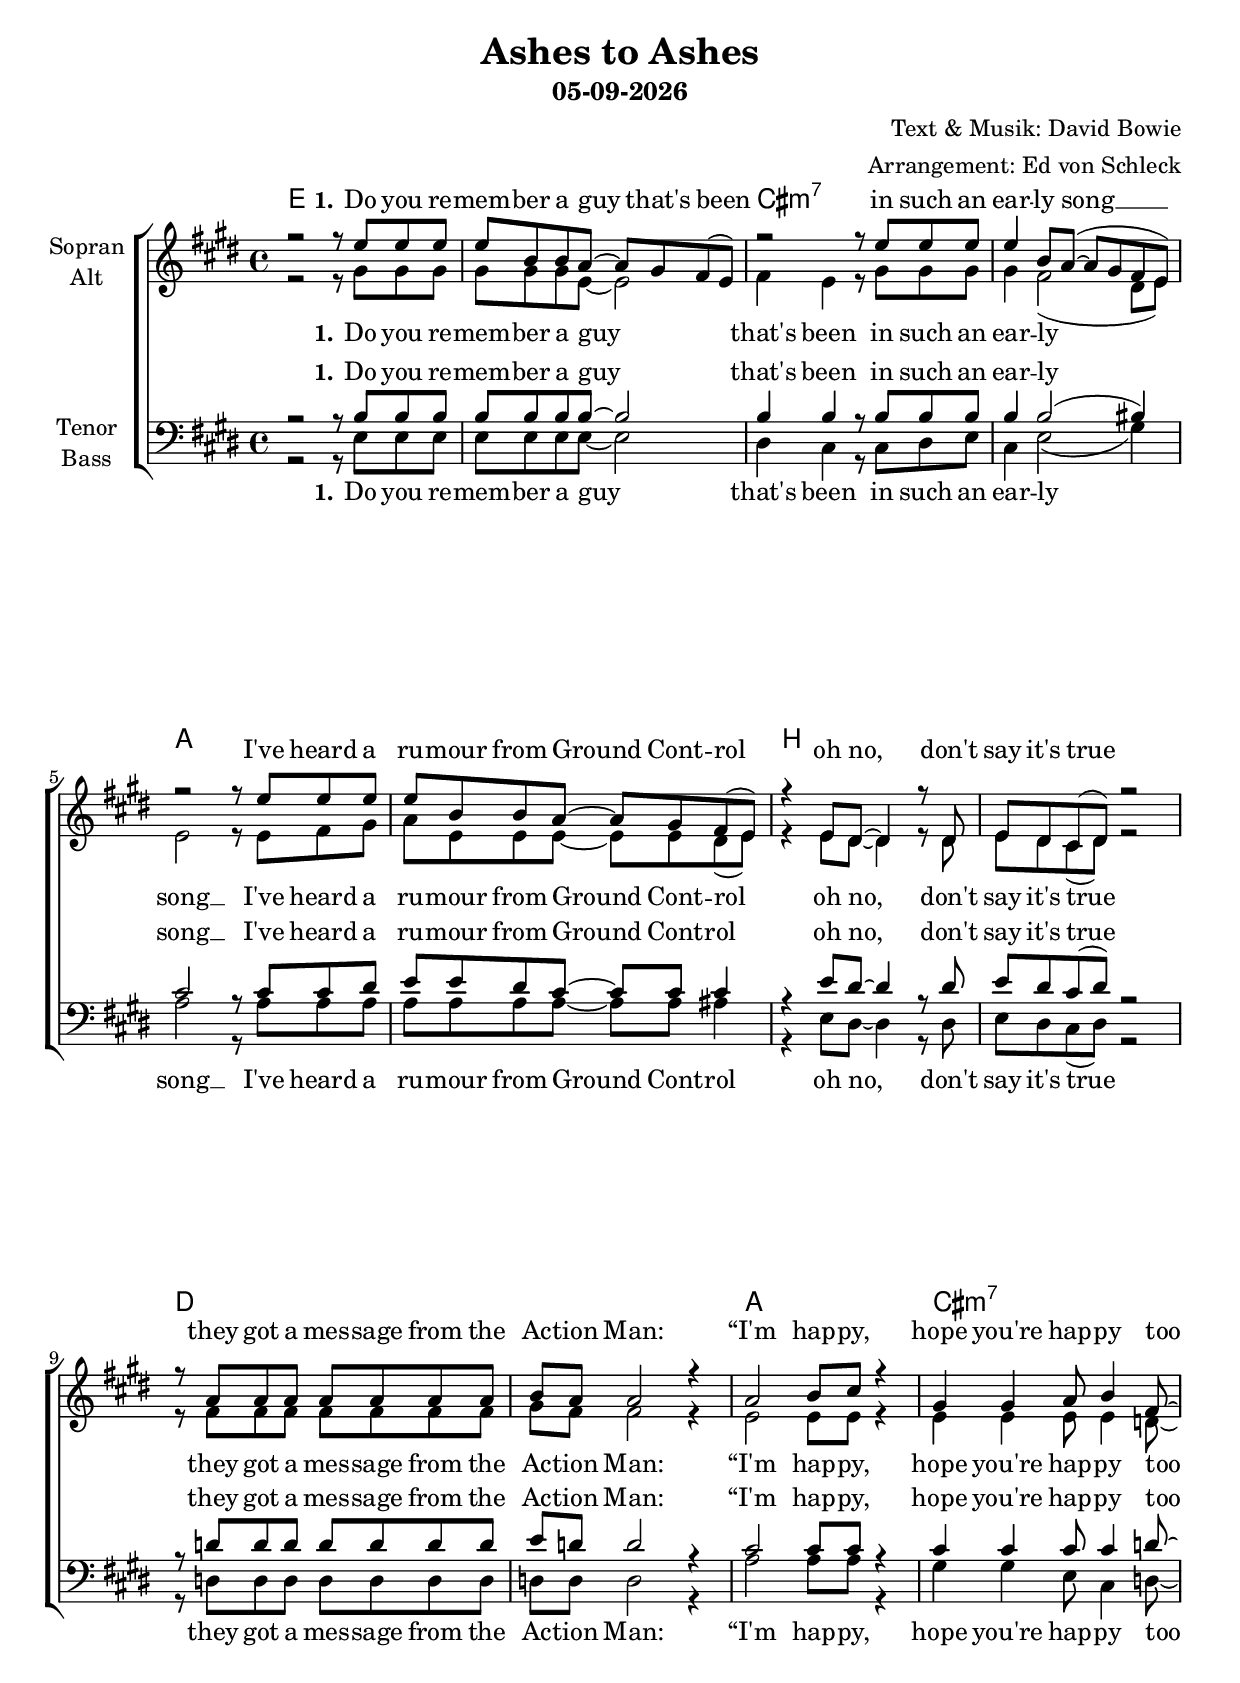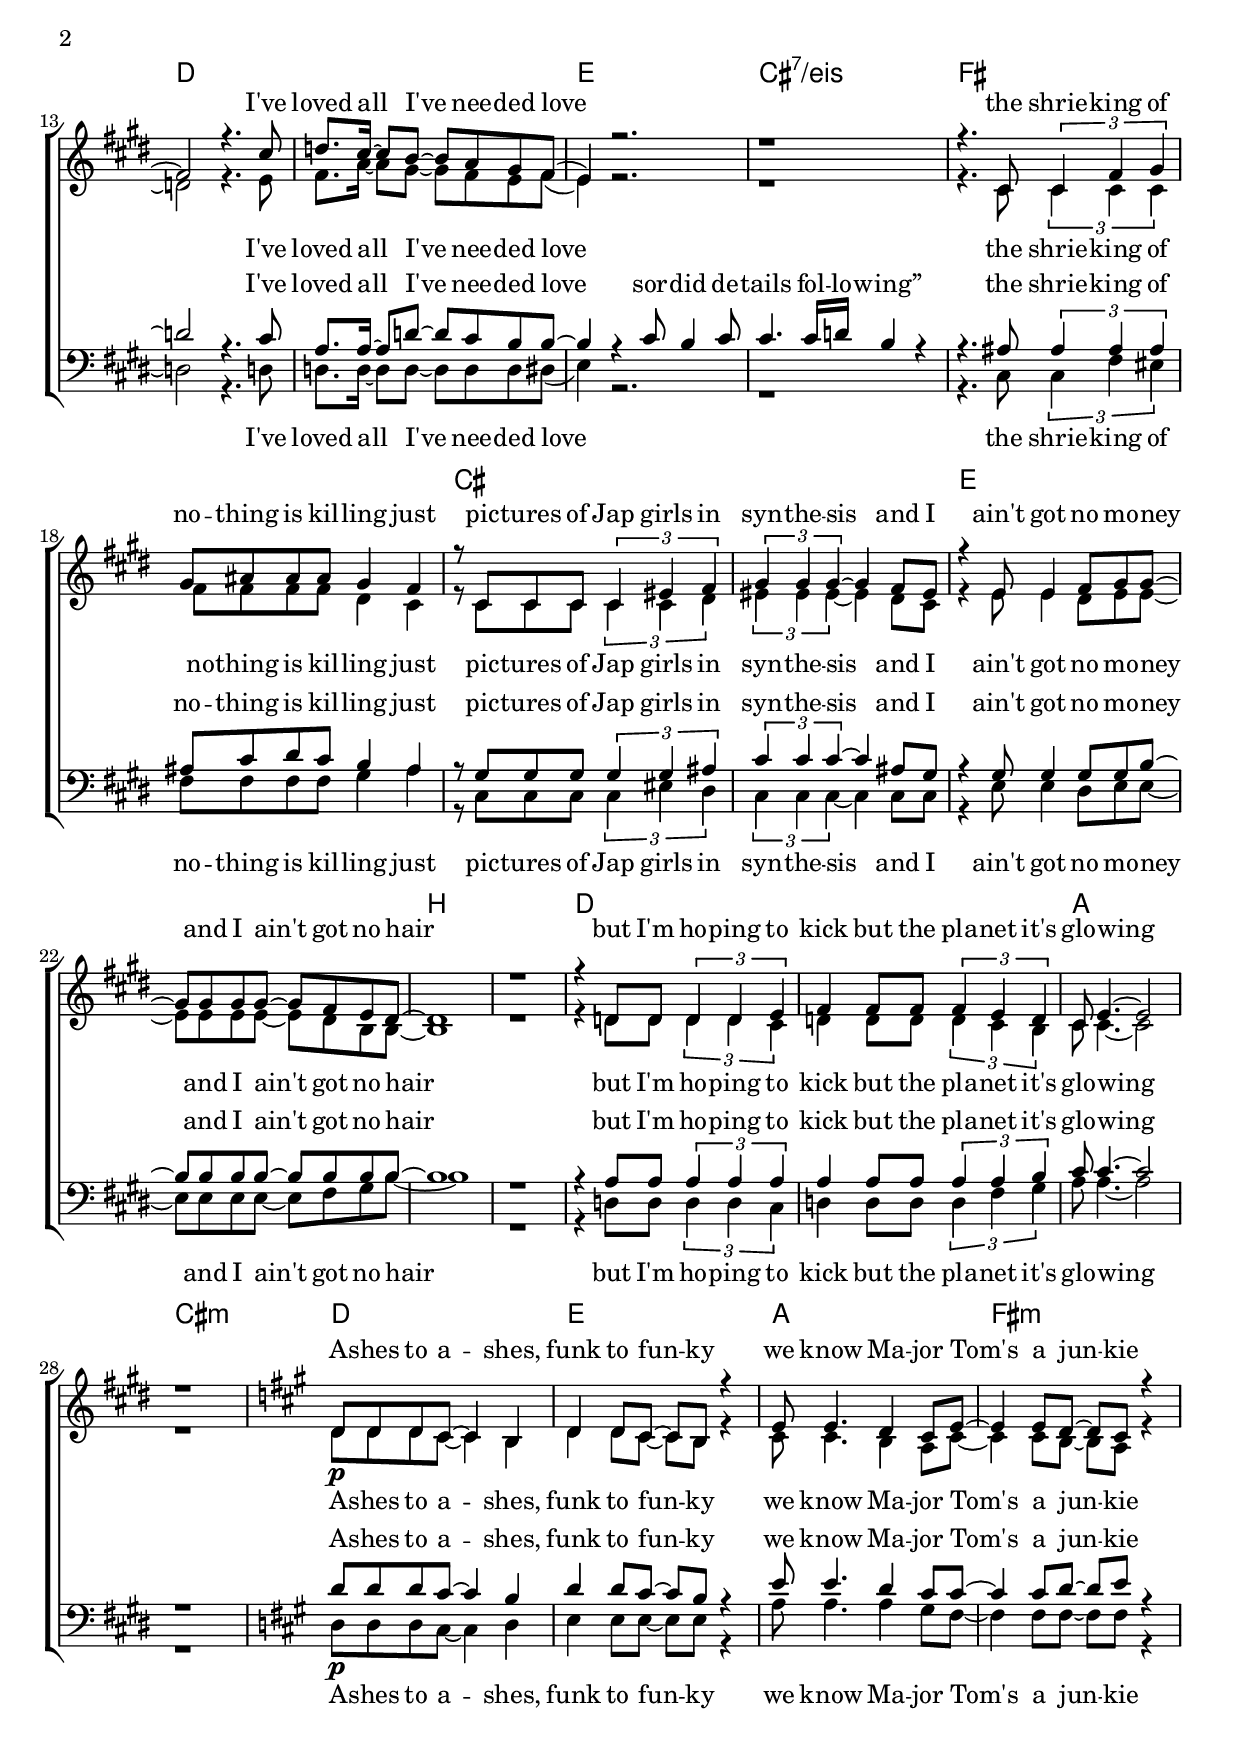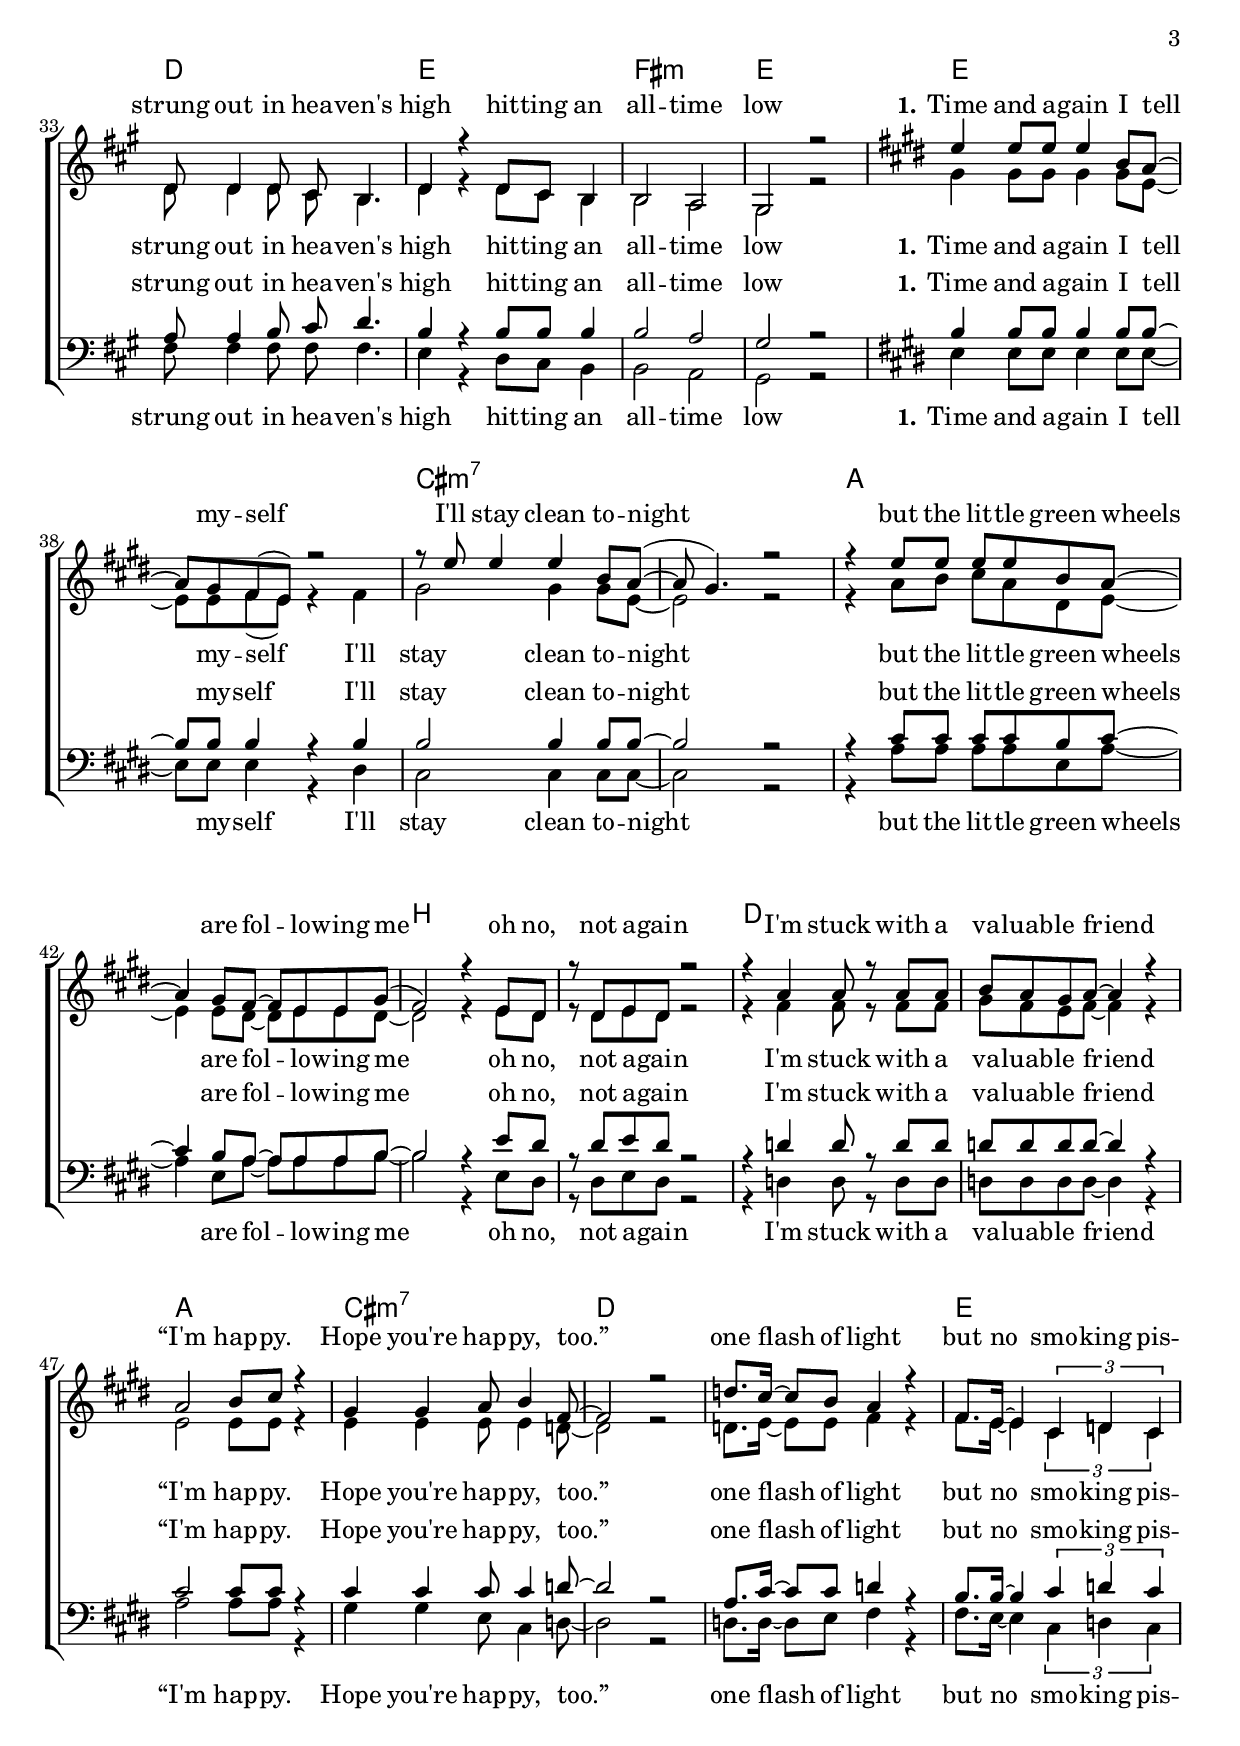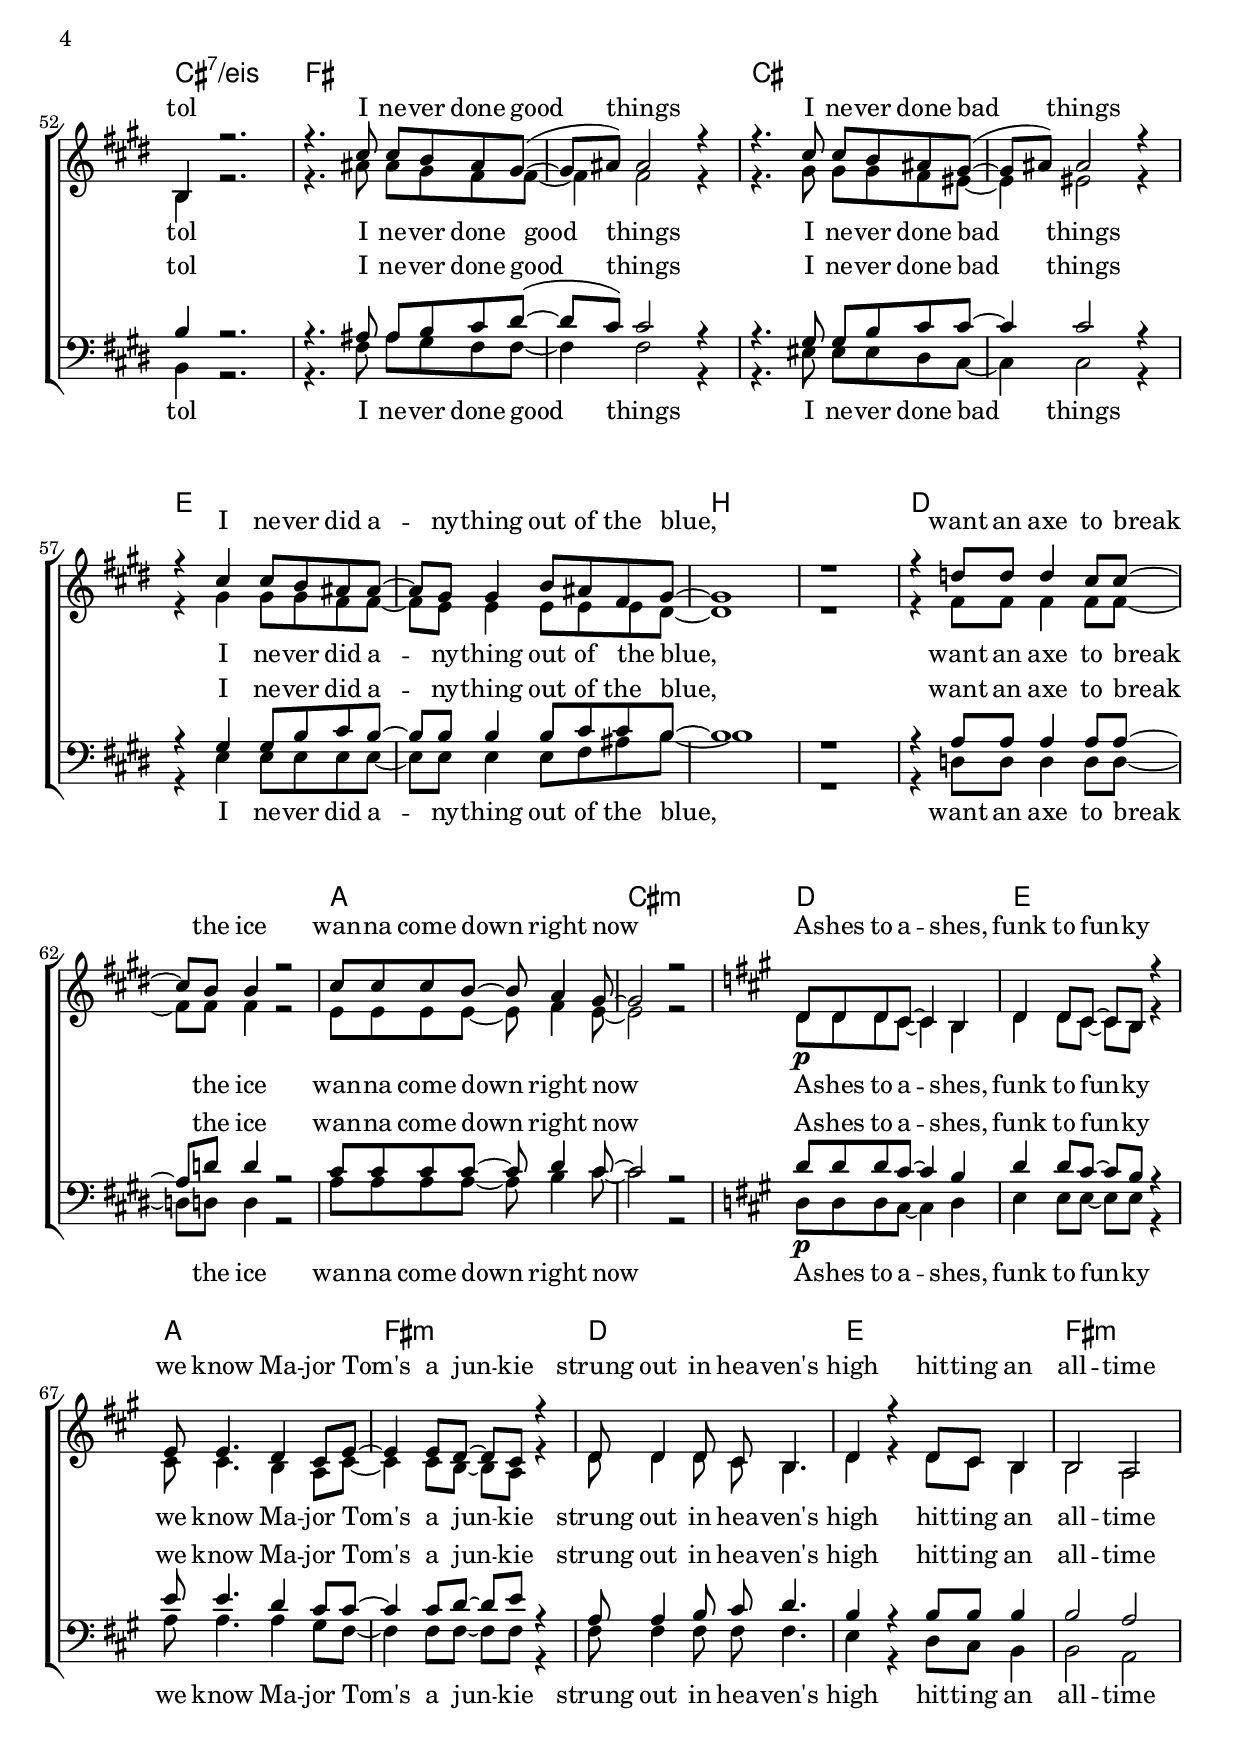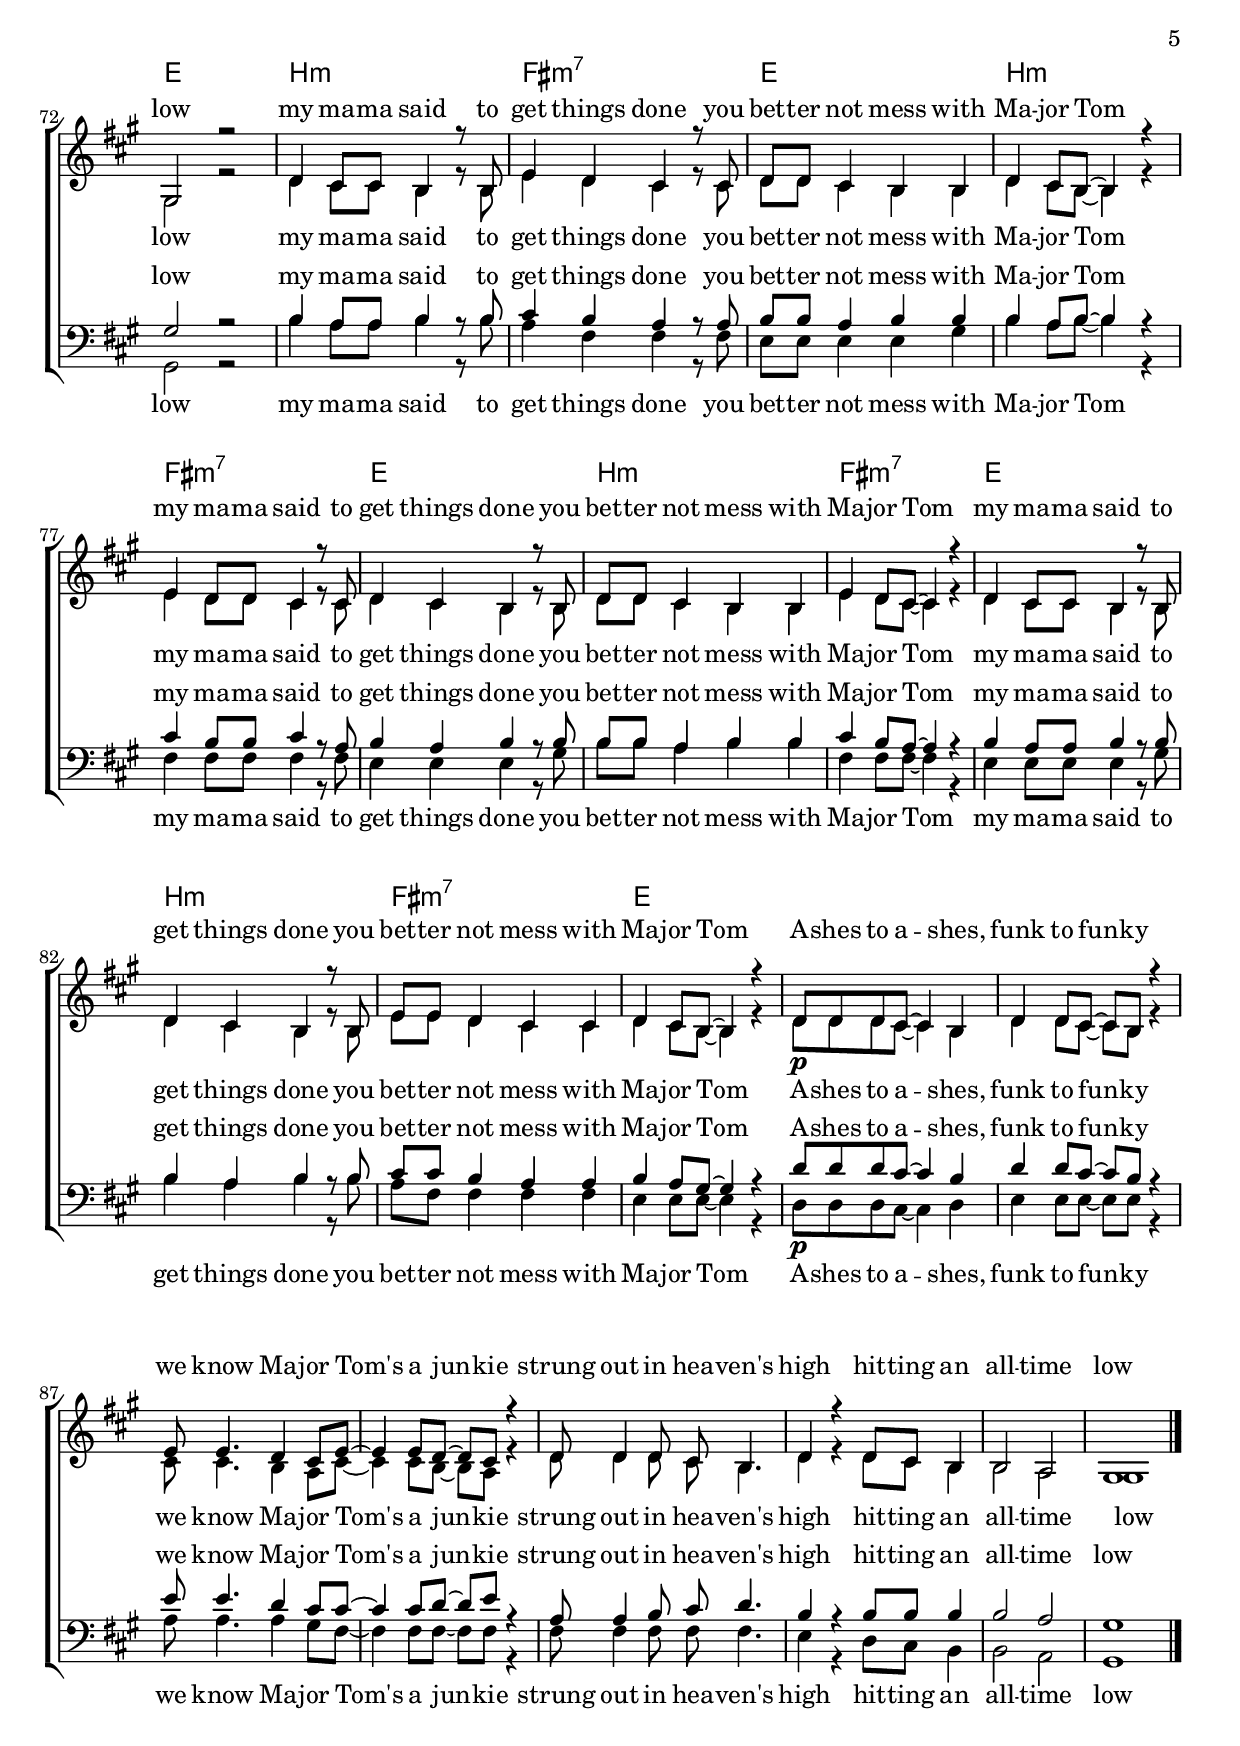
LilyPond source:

\version "2.19.35"

\header {
  title = "Ashes to Ashes"
  subtitle = #(strftime "%d-%m-%Y" (localtime (current-time)))
  composer = "Text & Musik: David Bowie"
  arranger = "Arrangement: Ed von Schleck"
}

global = {
  \key e \major
  \time 4/4
}

#(set-global-staff-size 20)


chordNames = \chordmode {
  \global
  \germanChords
  e1*2 cis:m7 a b
  d a1 cis:m7 d1*2 e1 cis:7/eis
  
  fis1*2 cis e b
  d a1 cis:m
  
  \key a \major
  d e a fis:m
  d e fis:m e
  
  \key e \major
  e1*2 cis:m7 a b
  d a1 cis:m7 d1*2 e1 cis:7/eis
  
  fis1*2 cis e b
  d a1 cis:m
  
  \key a \major
  d e a fis:m
  d e fis:m e
  
  b:m fis:m7 e b:m
  fis:m7 e b:m fis:m7
  e b:m fis:m7 e
}

soprano = \relative c'' {
  \global
  r2 r8 e e e
  e b b a~ a gis fis( e)
  r2 r8 e' e e
  e4  b8 a~( a gis fis e)

  r2 r8 e' e e
  e b b a~ a gis fis( e)
  r4 e8 dis~ dis4 r8 dis
  e dis cis( dis) r2
  
  r8 a' a a a a a a
  b a a2 r4
  a2 b8 cis r4
  gis4 gis a8 b4 fis8~
  
  fis2 r4. cis'8
  d8. cis16~ cis8 b8~ b a gis fis(
  e4) r2.
  r1
 
 
  r4. cis8 \tuplet 3/2 { cis4 fis gis }
  gis8 ais ais ais gis4 fis
  r8 cis cis cis \tuplet 3/2 { cis4 eis fis }
  \tuplet 3/2 { gis gis gis~ } gis fis8 eis
  
  r4 e8 e4 fis8 gis gis~
  gis gis gis gis~ gis fis e dis~
  dis1
  r1
  
  r4 d8 d \tuplet 3/2 { d4 d e }
  fis4 fis8 fis \tuplet 3/2 { fis4 e d }
  cis8 e4.~ e2
  r1
  
  
  \key a \major
  d8 \p d d cis~ cis4 b
  d4 d8 cis~ cis b r4
  e8 e4. d4 cis8 e~
  e4 e8 d~ d cis r4
  
  d8 d4 d8 cis b4.
  d4 r d8 cis b4
  b2 a
  gis r
  
  % Verse 2
  \key e \major
  e''4 e8 e e4 b8 a~
  a gis fis( e) r2
  r8 e' e4 e4 b8 a~(
  a gis4.) r2

  r4 e'8 e e e b a~
  a4 gis8 fis~ fis e e gis(
  fis2) r4 e8 dis
  r dis e dis r2

  r4 a' a8 r a a
  b a gis a~ a4 r4
  a2 b8 cis r4
  gis4 gis a8 b4 fis8~
  
  fis2 r2
  d'8. cis16~ cis8 b8 a4 r
  fis8. e16~ e4 \tuplet 3/2 { cis4 d cis } 
  b r2. 
  
  
  r4. cis'8 cis b ais gis~(
  gis ais) ais2 r4
  r4. cis8 cis b ais gis~(
  gis ais) ais2 r4
  
  r4 cis cis8 b ais ais~
  ais gis gis4 b8 ais fis gis~
  gis1
  r
  
  r4 d'8 d d4 cis8 cis~
  cis b8 b4 r2
  cis8 cis cis b~ b a4 gis8~
  gis2 r
  
  \key a \major
  d8 \p d d cis~ cis4 b
  d4 d8 cis~ cis b r4
  e8 e4. d4 cis8 e~
  e4 e8 d~ d cis r4
  
  d8 d4 d8 cis b4.
  d4 r d8 cis b4
  b2 a
  gis r
  
  d'4 cis8 cis b4 r8 b
  e4 d cis r8 cis
  d8 d cis4 b b
  d cis8 b~ b4 r
  
  e4 d8 d cis4 r8 cis
  d4 cis b r8 b
  d8 d cis4 b b
  e d8 cis~ cis4 r
  
  d4 cis8 cis b4 r8 b
  d4 cis b r8 b
  e8 e d4 cis cis
  d cis8 b~ b4 r
  
  
  d8 \p d d cis~ cis4 b
  d4 d8 cis~ cis b r4
  e8 e4. d4 cis8 e~
  e4 e8 d~ d cis r4
  
  d8 d4 d8 cis b4.
  d4 r d8 cis b4
  b2 a
  gis1
  \bar "|."
}

alto = \relative c'' {
  \global
  r2 r8 gis gis gis
  gis gis gis e~ e2
  fis4 e r8 gis gis gis
  gis4 fis2( dis8 e)
  
  e2 r8 e fis gis
  a e e e~ e e dis( e)
  r4 e8 dis~ dis4 r8 dis
  e dis cis( dis) r2
  
  r8 fis fis fis fis fis fis fis
  gis fis fis2 r4
  e2 e8 e r4
  e4 e e8 e4 d8~
  
  d2 r4. e8
  fis8. a16~ a8 gis~ gis fis e fis(
  e4) r2.
  r1
  
  
  r4. cis8 \tuplet 3/2 { cis4 cis cis }
  fis8 fis fis fis dis4 cis
  r8 cis cis cis \tuplet 3/2 { cis4 cis dis }
  \tuplet 3/2 { eis eis eis~ } eis dis8 cis
  
  r4 e8 e4 dis8 e e~
  e e e e~ e dis b b~
  b1
  r1
  
  r4 d8 d \tuplet 3/2 { d4 d cis }
  d4 d8 d \tuplet 3/2 { d4 cis b }
  cis8 cis4.~ cis2
  r1
  
  
  \key a \major
  d8 d d cis~ cis4 b
  d4 d8 cis~ cis b r4
  cis8 cis4. b4 a8 cis~
  cis4 cis8 b~ b a r4
  
  d8 d4 d8 cis b4.
  d4 r d8 cis b4
  b2 a
  gis r
  
  % Verse 2
  \key e \major
  gis'4 gis8 gis gis4 gis8 e~
  e e fis( e) r4 fis
  gis2 gis4 gis8 e~
  e2 r2

  r4 a8 b cis a dis, e~
  e4 e8 dis~ dis e e dis~
  dis2 r4 e8 dis
  r dis e dis r2
  
  r4 fis fis8 r fis fis
  gis fis e fis~ fis4 r4
  e2 e8 e r4
  e4 e e8 e4 d8~
  
  d2 r2
  d8. e16~ e8 e8 fis4 r
  fis8. e16~ e4 \tuplet 3/2 { cis4 d cis }
  b r2.
  
  r4. ais'8 ais gis fis fis~
  fis4 fis2 r4
  r4. gis8 gis gis fis eis~
  eis4 eis2 r4
  
  r4 gis gis8 gis fis fis~
  fis e e4 e8 e e dis~
  dis1
  r
  
  r4 fis8 fis fis4 fis8 fis~
  fis fis8 fis4 r2
  e8 e e e~ e fis4 e8~
  e2 r
  
  \key a \major
  d8 d d cis~ cis4 b
  d4 d8 cis~ cis b r4
  cis8 cis4. b4 a8 cis~
  cis4 cis8 b~ b a r4
  
  d8 d4 d8 cis b4.
  d4 r d8 cis b4
  b2 a
  gis r
  
  d'4 cis8 cis b4 r8 b
  e4 d cis r8 cis
  d8 d cis4 b b
  d cis8 b~ b4 r
  
  e4 d8 d cis4 r8 cis
  d4 cis b r8 b
  d8 d cis4 b b
  e d8 cis~ cis4 r
  
  d4 cis8 cis b4 r8 b
  d4 cis b r8 b
  e8 e d4 cis cis
  d cis8 b~ b4 r
  
  
  d8 d d cis~ cis4 b
  d4 d8 cis~ cis b r4
  cis8 cis4. b4 a8 cis~
  cis4 cis8 b~ b a r4
  
  d8 d4 d8 cis b4.
  d4 r d8 cis b4
  b2 a
  gis1
}

tenor = \relative c' {
  \global
  r2 r8 b b b
  b b b b~ b2
  b4 b r8 b b b
  b4 b2( bis4)
  
  cis2 r8 cis cis dis
  e e dis cis~ cis cis cis4
  r4 e8 dis~ dis4 r8 dis
  e dis cis( dis) r2
  
  r8 d d d d d d d
  e d d2 r4
  cis2 cis8 cis r4
  cis4 cis cis8 cis4 d8~
  
  d2 r4. cis8
  a8. a16~ a8 d~ d cis b b~
  b4 r cis8 b4 cis8
  cis4. cis16 d b4 r
  
  
  r4. ais8 \tuplet 3/2 { ais4 ais ais }
  ais8 cis dis cis b4 ais
  r8 gis gis gis \tuplet 3/2 { gis4 gis ais }
  \tuplet 3/2 { cis cis cis~ } cis ais8 gis
  
  r4 gis8 gis4 gis8 gis b~
  b b b b~ b b b b~
  b1
  r1
  
  r4 a8 a \tuplet 3/2 { a4 a a }
  a4 a8 a \tuplet 3/2 { a4 a b }
  cis8 cis4.~ cis2
  r1
  
  
  \key a \major
  d8 \p d d cis~ cis4 b
  d4 d8 cis~ cis b r4
  e8 e4. d4 cis8 cis8~
  cis4 cis8 d~ d e r4
  
  a,8 a4 b8 cis d4.
  b4 r b8 b b4
  b2 a
  gis r
  
  % Verse 2
  \key e \major
  b4 b8 b b4 b8 b~
  b b b4 r4 b
  b2 b4 b8 b~
  b2 r2

  r4 cis8 cis cis cis b cis~
  cis4 b8 a~ a a a b~
  b2 r4 e8 dis
  r dis e dis r2
  
  r4 d d8 r d d
  d d d d~ d4 r4
  cis2 cis8 cis r4
  cis4 cis cis8 cis4 d8~
  
  d2 r2
  a8. cis16~ cis8 cis8 d4 r
  b8. b16~ b4 \tuplet 3/2 { cis4 d cis }
  b r2.
  
  r4. ais8 ais b cis dis~(
  dis cis) cis2 r4
  r4. gis8 gis b cis cis~
  cis4 cis2 r4
  
  r4 gis gis8 b cis b~
  b b b4 b8 cis cis b~
  b1
  r
  
  r4 a8 a a4 a8 a~
  a d8 d4 r2
  cis8 cis cis cis~ cis dis4 cis8~
  cis2 r
  
  \key a \major
  d8 \p d d cis~ cis4 b
  d4 d8 cis~ cis b r4
  e8 e4. d4 cis8 cis8~
  cis4 cis8 d~ d e r4
  
  a,8 a4 b8 cis d4.
  b4 r b8 b b4
  b2 a
  gis r
  
  b4 a8 a b4 r8 b
  cis4  b a r8 a
  b8 b a4 b b
  b a8 b~ b4 r
  
  cis4 b8 b cis4 r8 a
  b4 a b r8 b
  b8 b a4 b b
  cis b8 a~ a4 r
  
  b4 a8 a b4 r8 b
  b4 a b r8 b
  cis8 cis b4 a a
  b a8 gis~ gis4 r
  
  
  d'8 \p d d cis~ cis4 b
  d4 d8 cis~ cis b r4
  e8 e4. d4 cis8 cis8~
  cis4 cis8 d~ d e r4
  
  a,8 a4 b8 cis d4.
  b4 r b8 b b4
  b2 a
  gis1
}

bass = \relative c {
  \global
  r2 r8 e e e
  e e e e~ e2
  dis4 cis r8 cis dis e
  cis4 e2( gis4)
  
  a2 r8 a a a
  a a a a~ a a ais4
  r4 e8 dis~ dis4 r8 dis
  e dis cis( dis) r2
  
  r8 d d d d d d d
  d d d2 r4
  a'2 a8 a r4
  gis4 gis e8 cis4 d8~
  
  d2 r4. d8
  d8. d16~ d8 d~ d d d dis(
  e4) r2.
  r1
  
  
  r4. cis8 \tuplet 3/2 { cis4 fis eis }
  fis8 fis fis fis gis4 ais
  r8 cis, cis cis \tuplet 3/2 { cis4 eis dis }
  \tuplet 3/2 { cis cis cis~ } cis cis8 cis
  
  r4 e8 e4 dis8 e e~
  e e e e~ e fis gis b~
  b1
  r1
  
  r4 d,8 d \tuplet 3/2 { d4 d cis }
  d4 d8 d \tuplet 3/2 { d4 fis gis }
  a8 a4.~ a2
  r1
  
  
  \key a \major
  d,8 d d cis~ cis4 d
  e4 e8 e~ e e r4
  a8 a4. a4 gis8 fis~
  fis4 fis8 fis~ fis fis r4
  
  fis8 fis4 fis8 fis fis4.
  e4 r d8 cis b4
  b2 a
  gis r
  
   % Verse 2
  \key e \major
  e'4 e8 e e4 e8 e~
  e e e4 r4 dis
  cis2 cis4 cis8 cis~
  cis2 r2

  r4 a'8 a a a e a~
  a4 e8 a~ a a a b~
  b2 r4 e,8 dis
  r dis e dis r2
  
  r4 d d8 r d d
  d d d d~ d4 r4
  a'2 a8 a r4
  gis4 gis e8 cis4 d8~
  
  d2 r2
  d8. d16~ d8 e8 fis4 r
  fis8. e16~ e4 \tuplet 3/2 { cis4 d cis }
  b r2.
  
  r4. fis'8 ais gis fis fis~
  fis4 fis2 r4
  r4. eis8 eis eis dis cis~
  cis4 cis2 r4
  
  r4 e e8 e e e~
  e e e4 e8 fis ais b~
  b1
  r
  
  r4 d,8 d d4 d8 d~
  d d8 d4 r2
  a'8 a a a~ a b4 cis8~
  cis2 r
  
  \key a \major
  d,8 d d cis~ cis4 d
  e4 e8 e~ e e r4
  a8 a4. a4 gis8 fis~
  fis4 fis8 fis~ fis fis r4
  
  fis8 fis4 fis8 fis fis4.
  e4 r d8 cis b4
  b2 a
  gis r
  
  b'4 a8 a b4 r8 b
  a4 fis fis r8 fis
  e8 e e4 e gis
  b a8 b~ b4 r
  
  fis4 fis8 fis fis4 r8 fis
  e4 e e r8 gis
  b8 b a4 b b
  fis fis8 fis~ fis4 r
  
  e4 e8 e e4 r8 gis
  b4 a b r8 b
  a8 fis fis4 fis fis
  e e8 e~ e4 r
  
  
  d8 d d cis~ cis4 d
  e4 e8 e~ e e r4
  a8 a4. a4 gis8 fis~
  fis4 fis8 fis~ fis fis r4
  
  fis8 fis4 fis8 fis fis4.
  e4 r d8 cis b4
  b2 a
  gis1
}

verseOneOne = \lyricmode {
  \set stanza = "1."
  Do you re -- mem -- ber a guy that's been
  in such an ear -- ly song __
  I've heard a ru -- mour from Ground Cont -- rol
  oh no, don't say it's true
  
  they got a mes -- sage from the Ac -- tion Man:
  “I'm hap -- py, hope you're hap -- py too
  I've loved all I've nee -- ded love
}
  
verseOneTwo = \lyricmode {
  the shrie -- king of no -- thing is kil -- ling
  just pic -- tures of Jap girls in syn -- the -- sis and I
  ain't got no mo -- ney and I ain't got no hair
  but I'm ho -- ping to kick but the pla -- net it's glo -- wing
}

verseTwoOne = \lyricmode {
  \set stanza = "1."
  Time and a -- gain I tell my -- self
  I'll stay clean to -- night
  but the lit -- tle green wheels are fol -- lo -- wing me
  oh no, not a -- gain
  
  I'm stuck with a va -- luab -- le friend
  “I'm hap -- py. Hope you're hap -- py, too.”
  one flash of light
  but no smo -- king pis -- tol
}

verseTwoTwo = \lyricmode {
  I ne -- ver done good things
  I ne -- ver done bad things
  I ne -- ver did a -- ny -- thing out of the blue,
  want an axe to break the ice
  wan -- na come down right now
}

chorus = \lyricmode {
  A -- shes to a -- shes, funk to fun -- ky
  we know Ma -- jor Tom's a jun -- kie
  strung out in hea -- ven's high
  hit -- ting an all -- time low
}

outro = \lyricmode {
  my ma -- ma said to get things done
  you bet -- ter not mess with Ma  -- jor Tom
}


sopranoVerse = \lyricmode {
  \verseOneOne
  \verseOneTwo
  \chorus
  \verseTwoOne
  \verseTwoTwo
  \chorus
  \outro
  \outro
  \outro
  \chorus
}

altoVerse = \lyricmode {
  \verseOneOne
  \verseOneTwo
  \chorus
  \verseTwoOne
  \verseTwoTwo
  \chorus
  \outro
  \outro
  \outro
  \chorus
}

tenorVerse = \lyricmode {
  \verseOneOne
  sor -- did de -- tails fol -- lo -- wing”
  \verseOneTwo
  \chorus
  \verseTwoOne
  \verseTwoTwo
  \chorus
  \outro
  \outro
  \outro
  \chorus
}

bassVerse = \lyricmode {
  \verseOneOne
  \verseOneTwo
  \chorus
  \verseTwoOne
  \verseTwoTwo
  \chorus
  \outro
  \outro
  \outro
  \chorus
}

chordsPart = \new ChordNames \chordNames

choirPart = \new ChoirStaff <<
  \new Staff = "sa" \with {
    instrumentName = \markup \center-column { "Sopran" "Alt" }
  } <<
    \new Voice = "soprano" { \voiceOne \soprano }
    \new Voice = "alto" { \voiceTwo \alto }
  >>
  \new Lyrics \with {
    alignAboveContext = "sa"
    \override VerticalAxisGroup #'staff-affinity = #DOWN
  } \lyricsto "soprano" \sopranoVerse
  \new Lyrics \lyricsto "alto" \altoVerse
  \new Staff = "tb" \with {
    instrumentName = \markup \center-column { "Tenor" "Bass" }
  } <<
    \clef bass
    \new Voice = "tenor" { \voiceOne \tenor }
    \new Voice = "bass" { \voiceTwo \bass }
  >>
  \new Lyrics \with {
    alignAboveContext = "tb"
    \override VerticalAxisGroup #'staff-affinity = #DOWN
  } \lyricsto "tenor" \tenorVerse
  \new Lyrics \lyricsto "bass" \bassVerse
>>

\score {
  <<
    \chordsPart
    \choirPart
  >>
  \layout { }
  \midi {
    \tempo 4=120
  }
}
